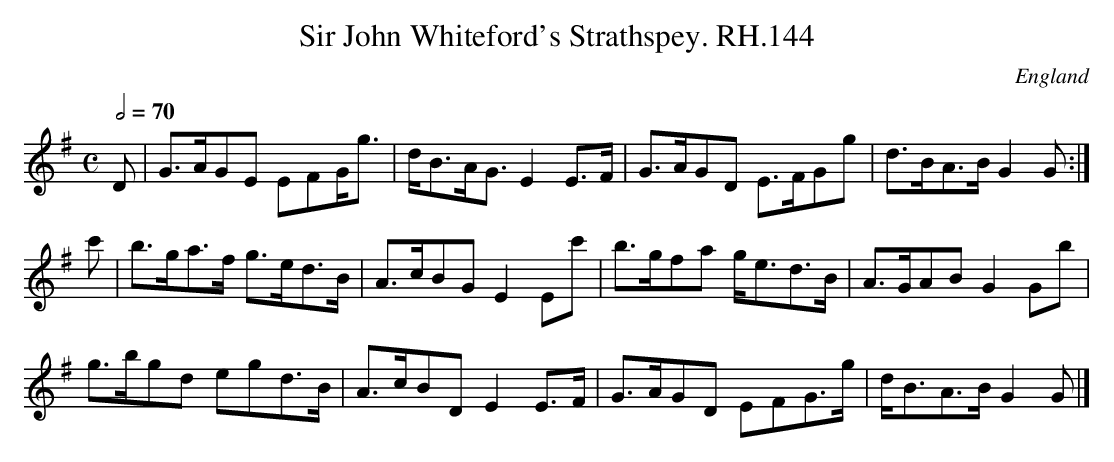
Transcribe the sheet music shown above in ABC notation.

X:1
T:Sir John Whiteford's Strathspey. RH.144
O:England
M:C
L:1/8
Q:1/2=70
K:G
D|G>AGE EFG<g|d<BA<GE2E>F|\
G>AGD E>FGg|d>BA>BG2G:|
c'|b>ga>f g>ed>B|A>cBGE2Ec'|\
b>gfa g<ed>B|A>GABG2Gb|
g>bgd egd>B|A>cBDE2E>F|\
G>AGD EFG>g|d<BA>BG2G|]
